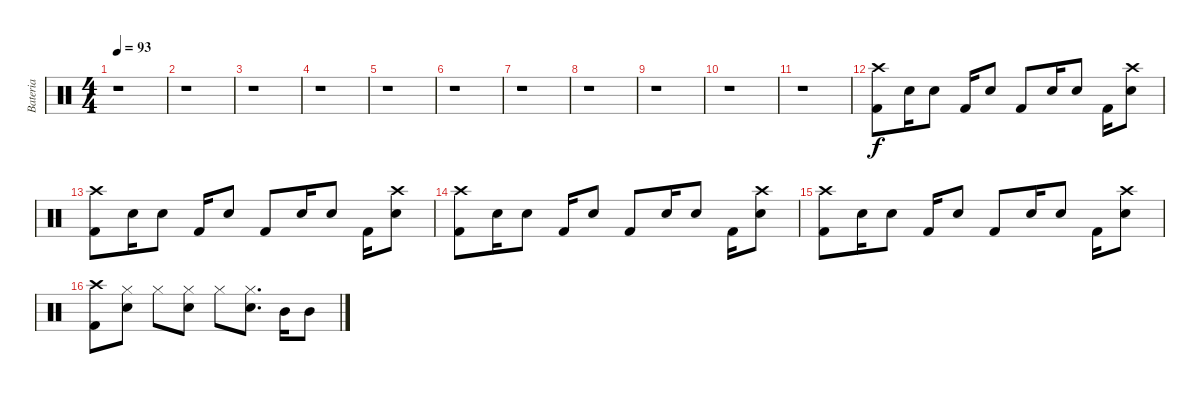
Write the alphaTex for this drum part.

\track ("Bateria" "Bateria") {instrument percussion}
\staff {score}
\articulation defaults
\ts (4 4)
\tempo 93
\clef neutral
\ks c
r.1{dy f} |
r.1 |
r.1 |
r.1 |
r.1 |
r.1 |
r.1 |
r.1 |
r.1 |
r.1 |
r.1 |
("Crash high (hit)" "Kick (hit) 2").8 "Snare (hit) 2".16 "Snare (hit) 2".8 "Kick (hit) 2".16 "Snare (hit) 2".8 "Kick (hit) 2".8 "Snare (hit) 2".16 "Snare (hit) 2".8 "Kick (hit) 2".16 ("Crash high (hit)" "Snare (hit) 2").8 |
("Crash high (hit)" "Kick (hit) 2").8 "Snare (hit) 2".16 "Snare (hit) 2".8 "Kick (hit) 2".16 "Snare (hit) 2".8 "Kick (hit) 2".8 "Snare (hit) 2".16 "Snare (hit) 2".8 "Kick (hit) 2".16 ("Crash high (hit)" "Snare (hit) 2").8 |
("Crash high (hit)" "Kick (hit) 2").8 "Snare (hit) 2".16 "Snare (hit) 2".8 "Kick (hit) 2".16 "Snare (hit) 2".8 "Kick (hit) 2".8 "Snare (hit) 2".16 "Snare (hit) 2".8 "Kick (hit) 2".16 ("Crash high (hit)" "Snare (hit) 2").8 |
("Crash high (hit)" "Kick (hit) 2").8 "Snare (hit) 2".16 "Snare (hit) 2".8 "Kick (hit) 2".16 "Snare (hit) 2".8 "Kick (hit) 2".8 "Snare (hit) 2".16 "Snare (hit) 2".8 "Kick (hit) 2".16 ("Crash high (hit)" "Snare (hit) 2").8 |
("Crash high (hit)" "Kick (hit) 2").8 ("Hi-Hat (closed)" "Snare (hit) 2").8 "Hi-Hat (closed)".8 ("Hi-Hat (closed)" "Snare (hit) 2").8 "Hi-Hat (closed)".8 ("Hi-Hat (closed)" "Snare (hit) 2").8{d} "Mid Tom (hit)".16 "Mid Tom (hit)".8
